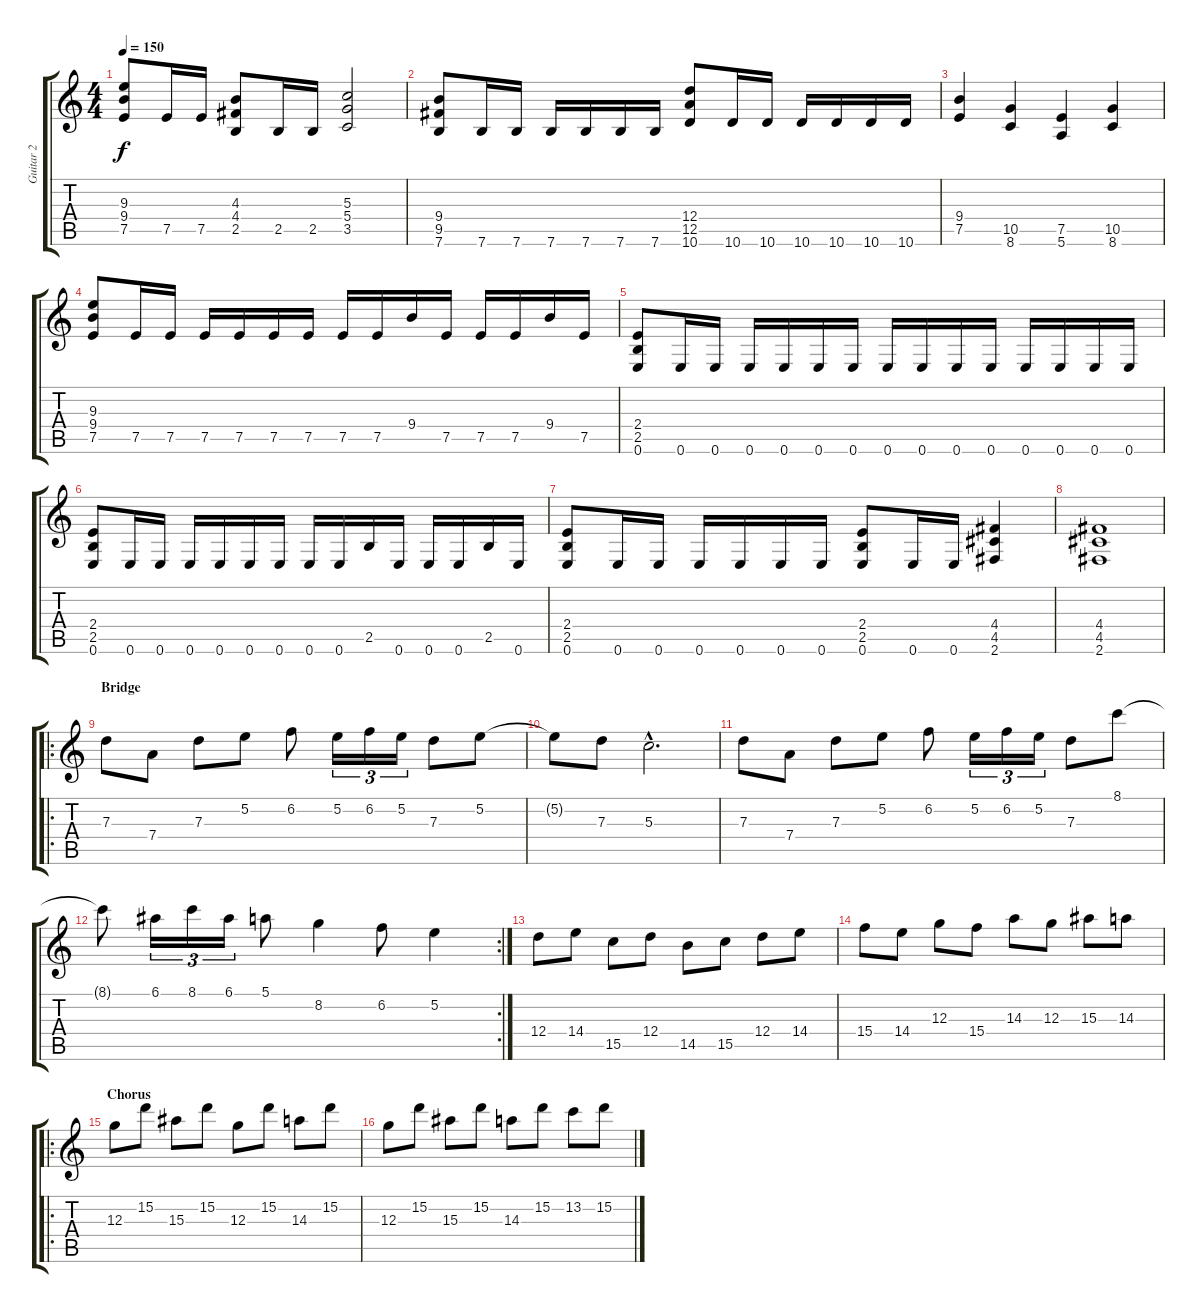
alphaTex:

\track ("Guitar 2" "Guitar 2") {instrument distortionguitar}
\staff {score tabs}
\tuning (E4 B3 G3 D3 A2 E2) {hide}
\ts (4 4)
\tempo 150
\clef g2
\ks c
(9.3 9.4 7.5).8{dy f} 7.5.16 7.5.16 (4.3 4.4 2.5).8 2.5.16 2.5.16 (5.3 5.4 3.5).2 |
(9.4 9.5 7.6).8 7.6.16 7.6.16 7.6.16 7.6.16 7.6.16 7.6.16 (12.4 12.5 10.6).8 10.6.16 10.6.16 10.6.16 10.6.16 10.6.16 10.6.16 |
(9.4 7.5).4 (10.5 8.6).4 (7.5 5.6).4 (10.5 8.6).4 |
(9.3 9.4 7.5).8 7.5.16 7.5.16 7.5.16 7.5.16 7.5.16 7.5.16 7.5.16 7.5.16 9.4.16 7.5.16 7.5.16 7.5.16 9.4.16 7.5.16 |
(2.4 2.5 0.6).8 0.6.16 0.6.16 0.6.16 0.6.16 0.6.16 0.6.16 0.6.16 0.6.16 0.6.16 0.6.16 0.6.16 0.6.16 0.6.16 0.6.16 |
(2.4 2.5 0.6).8 0.6.16 0.6.16 0.6.16 0.6.16 0.6.16 0.6.16 0.6.16 0.6.16 2.5.16 0.6.16 0.6.16 0.6.16 2.5.16 0.6.16 |
(2.4 2.5 0.6).8 0.6.16 0.6.16 0.6.16 0.6.16 0.6.16 0.6.16 (2.4 2.5 0.6).8 0.6.16 0.6.16 (4.4 4.5 2.6).4 |
(4.4 4.5 2.6).1 |
\ro
\section ("" "Bridge")
7.3.8 7.4.8 7.3.8 5.2.8 6.2.8 5.2.16{tu (3 2)} 6.2.16{tu (3 2)} 5.2.16{tu (3 2)} 7.3.8 5.2.8 |
5.2{t}.8 7.3.8 5.3{hac}.2{d} |
7.3.8 7.4.8 7.3.8 5.2.8 6.2.8 5.2.16{tu (3 2)} 6.2.16{tu (3 2)} 5.2.16{tu (3 2)} 7.3.8 8.1.8 |
\rc 2
8.1{t}.8 6.1.16{tu (3 2)} 8.1.16{tu (3 2)} 6.1.16{tu (3 2)} 5.1.8 8.2.4 6.2.8 5.2.4 |
12.4.8 14.4.8 15.5.8 12.4.8 14.5.8 15.5.8 12.4.8 14.4.8 |
15.4.8 14.4.8 12.3.8 15.4.8 14.3.8 12.3.8 15.3.8 14.3.8 |
\ro
\section ("" "Chorus")
12.3.8 15.2.8 15.3.8 15.2.8 12.3.8 15.2.8 14.3.8 15.2.8 |
12.3.8 15.2.8 15.3.8 15.2.8 14.3.8 15.2.8 13.2.8 15.2.8
